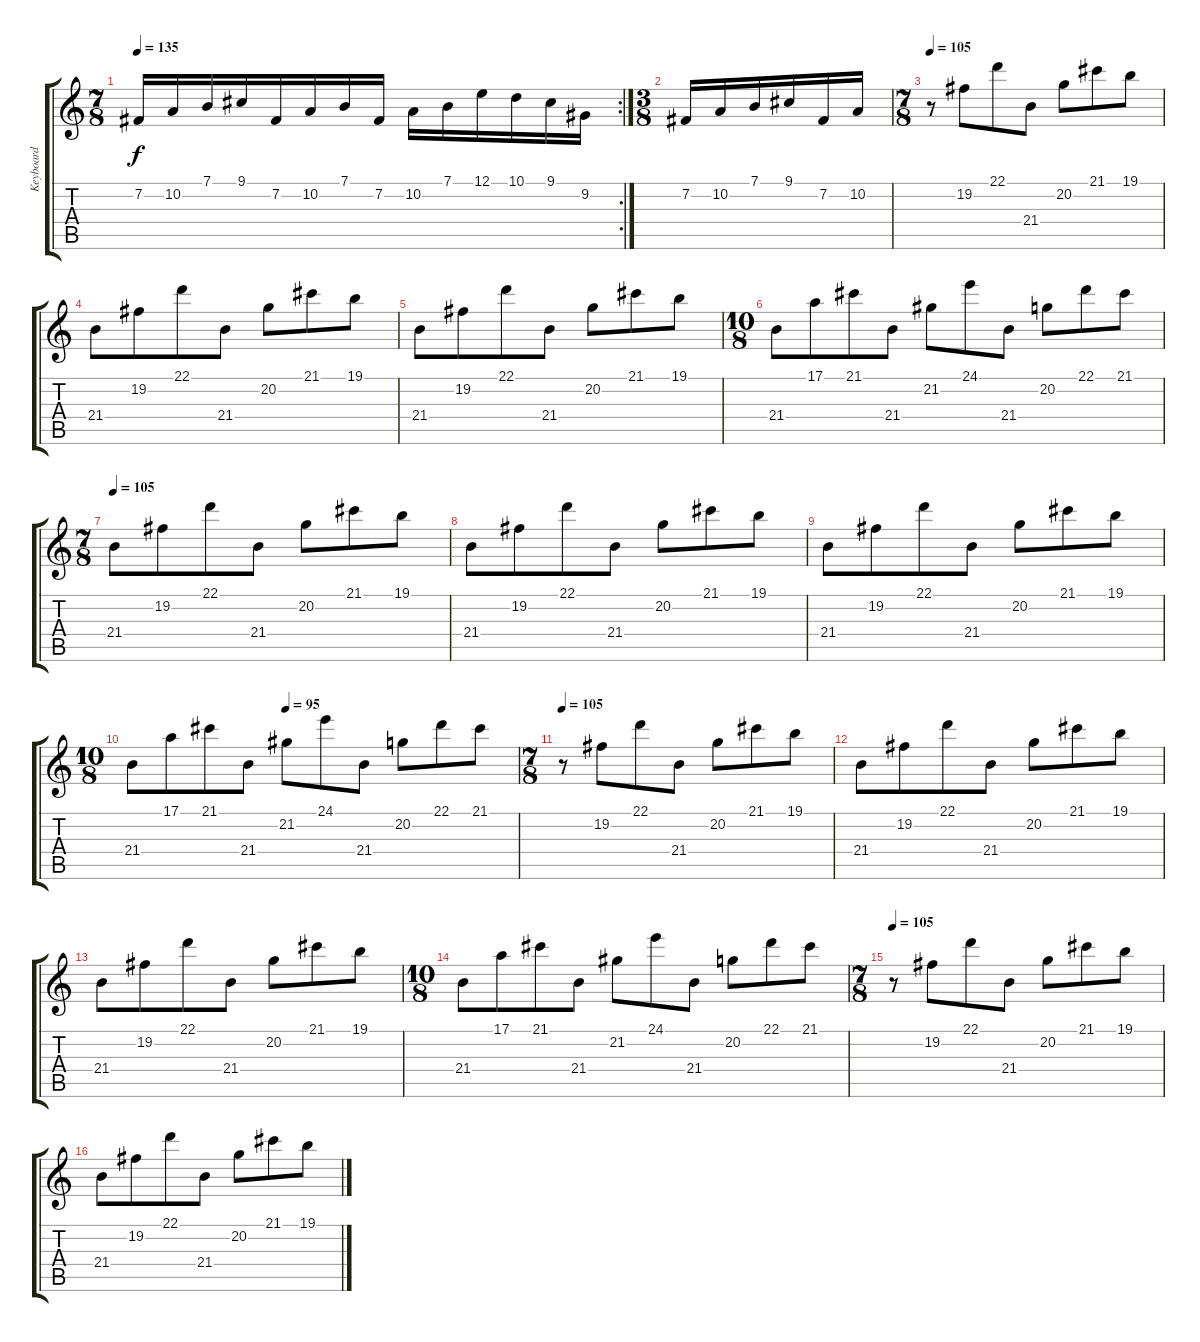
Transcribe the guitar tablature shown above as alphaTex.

\track ("Keyboard" "Keyboard") {instrument fx7echoes}
\staff {score tabs}
\tuning (E4 B3 G3 D3 A2 E2) {hide}
\rc 2
\ts (7 8)
\tempo 135
\clef g2
\ks c
7.2.16{dy f} 10.2.16 7.1.16 9.1.16 7.2.16 10.2.16 7.1.16 7.2.16 10.2.16 7.1.16 12.1.16 10.1.16 9.1.16 9.2.16 |
\ts (3 8)
7.2.16{volume 13 instrument electricgrandpiano} 10.2.16 7.1.16 9.1.16 7.2.16 10.2.16 |
\ts (7 8)
\tempo 105
r.8{volume 13 instrument electricgrandpiano} 19.2.8 22.1.8 21.4.8 20.2.8 21.1.8 19.1.8 |
21.4.8 19.2.8 22.1.8 21.4.8 20.2.8 21.1.8 19.1.8 |
21.4.8 19.2.8 22.1.8 21.4.8 20.2.8 21.1.8 19.1.8 |
\ts (10 8)
21.4.8 17.1.8 21.1.8 21.4.8 21.2.8 24.1.8 21.4.8 20.2.8 22.1.8 21.1.8 |
\ts (7 8)
\tempo 105
21.4.8{volume 13 instrument electricgrandpiano} 19.2.8 22.1.8 21.4.8 20.2.8 21.1.8 19.1.8 |
21.4.8 19.2.8 22.1.8 21.4.8 20.2.8 21.1.8 19.1.8 |
21.4.8 19.2.8 22.1.8 21.4.8 20.2.8 21.1.8 19.1.8 |
\ts (10 8)
\tempo (95 0.4)
21.4.8 17.1.8 21.1.8 21.4.8 21.2.8 24.1.8 21.4.8 20.2.8 22.1.8 21.1.8 |
\ts (7 8)
\tempo 105
r.8{volume 13 instrument electricgrandpiano} 19.2.8 22.1.8 21.4.8 20.2.8 21.1.8 19.1.8 |
21.4.8 19.2.8 22.1.8 21.4.8 20.2.8 21.1.8 19.1.8 |
21.4.8 19.2.8 22.1.8 21.4.8 20.2.8 21.1.8 19.1.8 |
\ts (10 8)
21.4.8 17.1.8 21.1.8 21.4.8 21.2.8 24.1.8 21.4.8 20.2.8 22.1.8 21.1.8 |
\ts (7 8)
\tempo 105
r.8{volume 13 instrument electricgrandpiano} 19.2.8 22.1.8 21.4.8 20.2.8 21.1.8 19.1.8 |
21.4.8 19.2.8 22.1.8 21.4.8 20.2.8 21.1.8 19.1.8
